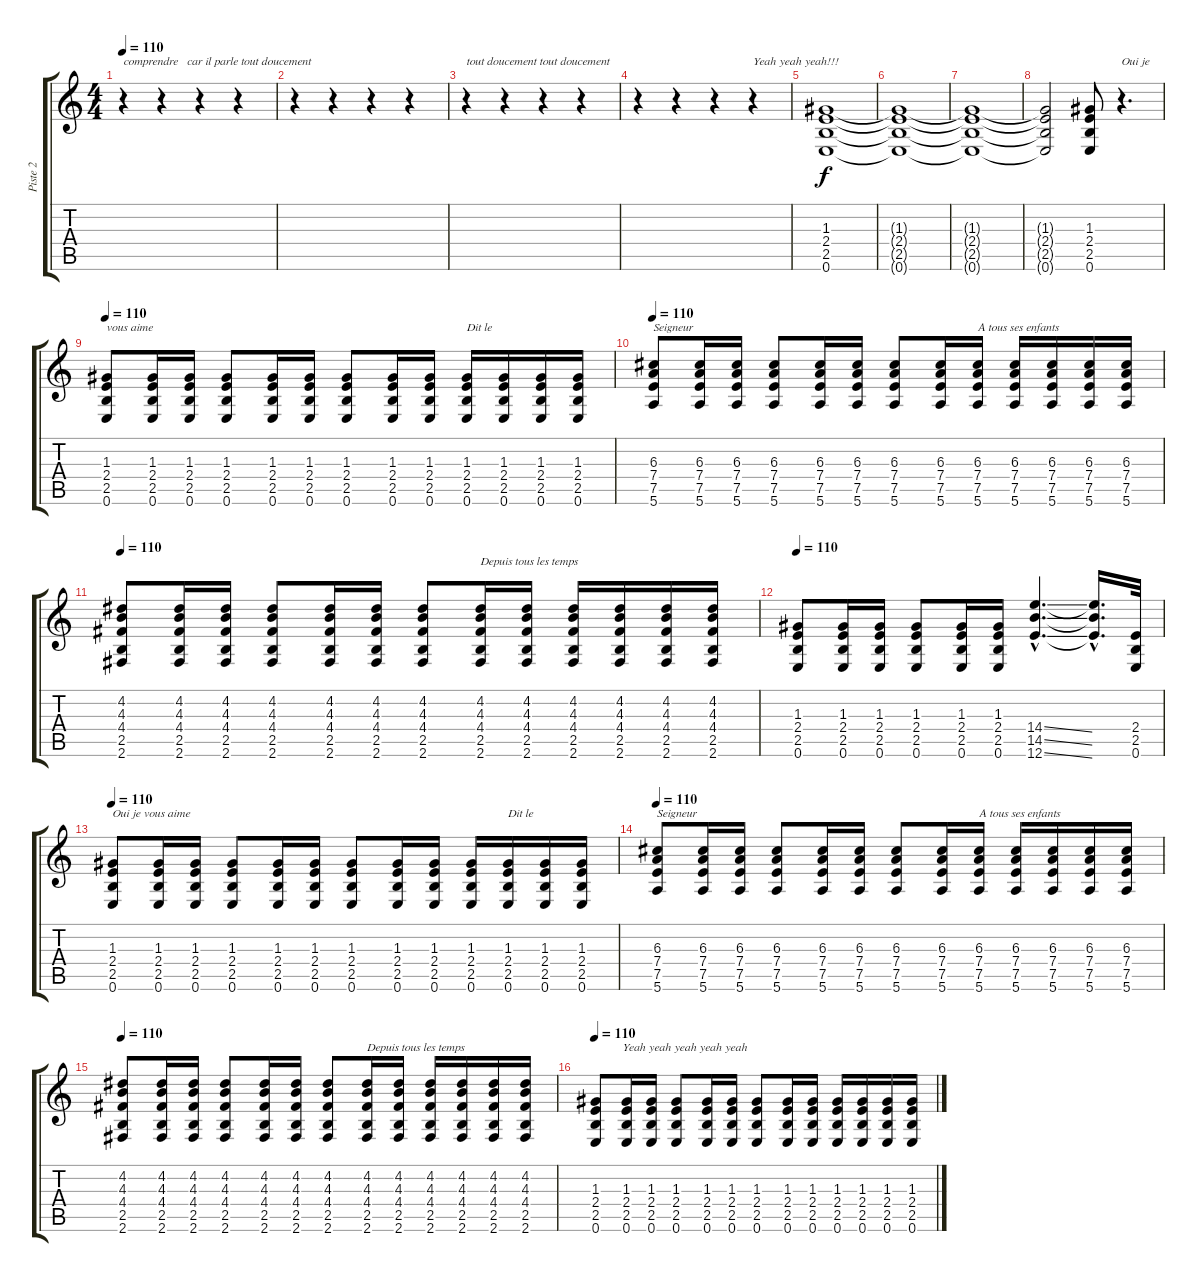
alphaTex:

\track ("Piste 2" "Piste 2") {instrument distortionguitar}
\staff {score tabs}
\tuning (E4 B3 G3 D3 A2 E2) {hide}
\ts (4 4)
\tempo 110
\clef g2
\ks c
r.4{txt "comprendre   car il parle tout doucement" dy f} r.4 r.4 r.4 |
r.4 r.4 r.4 r.4 |
r.4{txt "tout doucement tout doucement"} r.4 r.4 r.4 |
r.4 r.4 r.4 r.4{txt "Yeah yeah yeah!!!"} |
(1.3 2.4 2.5 0.6).1 |
(1.3{t} 2.4{t} 2.5{t} 0.6{t}).1 |
(1.3{t} 2.4{t} 2.5{t} 0.6{t}).1 |
(1.3{t} 2.4{t} 2.5{t} 0.6{t}).2 (1.3 2.4 2.5 0.6).8 r.4{d txt "Oui je"} |
\tempo 110
(1.3 2.4 2.5 0.6).8{txt "vous aime" volume 11} (1.3 2.4 2.5 0.6).16 (1.3 2.4 2.5 0.6).16 (1.3 2.4 2.5 0.6).8 (1.3 2.4 2.5 0.6).16 (1.3 2.4 2.5 0.6).16 (1.3 2.4 2.5 0.6).8 (1.3 2.4 2.5 0.6).16 (1.3 2.4 2.5 0.6).16 (1.3 2.4 2.5 0.6).16{txt "Dit le "} (1.3 2.4 2.5 0.6).16 (1.3 2.4 2.5 0.6).16 (1.3 2.4 2.5 0.6).16 |
\tempo 110
(6.3 7.4 7.5 5.6).8{txt "Seigneur" volume 9} (6.3 7.4 7.5 5.6).16 (6.3 7.4 7.5 5.6).16 (6.3 7.4 7.5 5.6).8 (6.3 7.4 7.5 5.6).16 (6.3 7.4 7.5 5.6).16 (6.3 7.4 7.5 5.6).8 (6.3 7.4 7.5 5.6).16 (6.3 7.4 7.5 5.6).16{txt "A tous ses enfants"} (6.3 7.4 7.5 5.6).16 (6.3 7.4 7.5 5.6).16 (6.3 7.4 7.5 5.6).16 (6.3 7.4 7.5 5.6).16 |
\tempo 110
(4.2 4.3 4.4 2.5 2.6).8{volume 7} (4.2 4.3 4.4 2.5 2.6).16 (4.2 4.3 4.4 2.5 2.6).16 (4.2 4.3 4.4 2.5 2.6).8 (4.2 4.3 4.4 2.5 2.6).16 (4.2 4.3 4.4 2.5 2.6).16 (4.2 4.3 4.4 2.5 2.6).8 (4.2 4.3 4.4 2.5 2.6).16{txt "Depuis tous les temps"} (4.2 4.3 4.4 2.5 2.6).16 (4.2 4.3 4.4 2.5 2.6).16 (4.2 4.3 4.4 2.5 2.6).16 (4.2 4.3 4.4 2.5 2.6).16 (4.2 4.3 4.4 2.5 2.6).16 |
\tempo 110
(1.3 2.4 2.5 0.6).8{volume 6} (1.3 2.4 2.5 0.6).16 (1.3 2.4 2.5 0.6).16 (1.3 2.4 2.5 0.6).8 (1.3 2.4 2.5 0.6).16 (1.3 2.4 2.5 0.6).16 (14.4{ss hac} 14.5{ss hac} 12.6{ss hac}).4{d} (14.4{hac t} 14.5{hac t} 12.6{hac t}).16{d} (2.4 2.5 0.6).32 |
\tempo 110
(1.3 2.4 2.5 0.6).8{txt "Oui je vous aime" volume 5} (1.3 2.4 2.5 0.6).16 (1.3 2.4 2.5 0.6).16 (1.3 2.4 2.5 0.6).8 (1.3 2.4 2.5 0.6).16 (1.3 2.4 2.5 0.6).16 (1.3 2.4 2.5 0.6).8 (1.3 2.4 2.5 0.6).16 (1.3 2.4 2.5 0.6).16 (1.3 2.4 2.5 0.6).16 (1.3 2.4 2.5 0.6).16{txt "Dit le"} (1.3 2.4 2.5 0.6).16 (1.3 2.4 2.5 0.6).16 |
\tempo 110
(6.3 7.4 7.5 5.6).8{txt "Seigneur" volume 4} (6.3 7.4 7.5 5.6).16 (6.3 7.4 7.5 5.6).16 (6.3 7.4 7.5 5.6).8 (6.3 7.4 7.5 5.6).16 (6.3 7.4 7.5 5.6).16 (6.3 7.4 7.5 5.6).8 (6.3 7.4 7.5 5.6).16 (6.3 7.4 7.5 5.6).16{txt "A tous ses enfants"} (6.3 7.4 7.5 5.6).16 (6.3 7.4 7.5 5.6).16 (6.3 7.4 7.5 5.6).16 (6.3 7.4 7.5 5.6).16 |
\tempo 110
(4.2 4.3 4.4 2.5 2.6).8{volume 2} (4.2 4.3 4.4 2.5 2.6).16 (4.2 4.3 4.4 2.5 2.6).16 (4.2 4.3 4.4 2.5 2.6).8 (4.2 4.3 4.4 2.5 2.6).16 (4.2 4.3 4.4 2.5 2.6).16 (4.2 4.3 4.4 2.5 2.6).8 (4.2 4.3 4.4 2.5 2.6).16{txt "Depuis tous les temps"} (4.2 4.3 4.4 2.5 2.6).16 (4.2 4.3 4.4 2.5 2.6).16 (4.2 4.3 4.4 2.5 2.6).16 (4.2 4.3 4.4 2.5 2.6).16 (4.2 4.3 4.4 2.5 2.6).16 |
\tempo 110
(1.3 2.4 2.5 0.6).8{txt "         Yeah yeah yeah yeah yeah" volume 1} (1.3 2.4 2.5 0.6).16 (1.3 2.4 2.5 0.6).16 (1.3 2.4 2.5 0.6).8 (1.3 2.4 2.5 0.6).16 (1.3 2.4 2.5 0.6).16 (1.3 2.4 2.5 0.6).8 (1.3 2.4 2.5 0.6).16 (1.3 2.4 2.5 0.6).16 (1.3 2.4 2.5 0.6).16 (1.3 2.4 2.5 0.6).16 (1.3 2.4 2.5 0.6).16 (1.3 2.4 2.5 0.6).16
